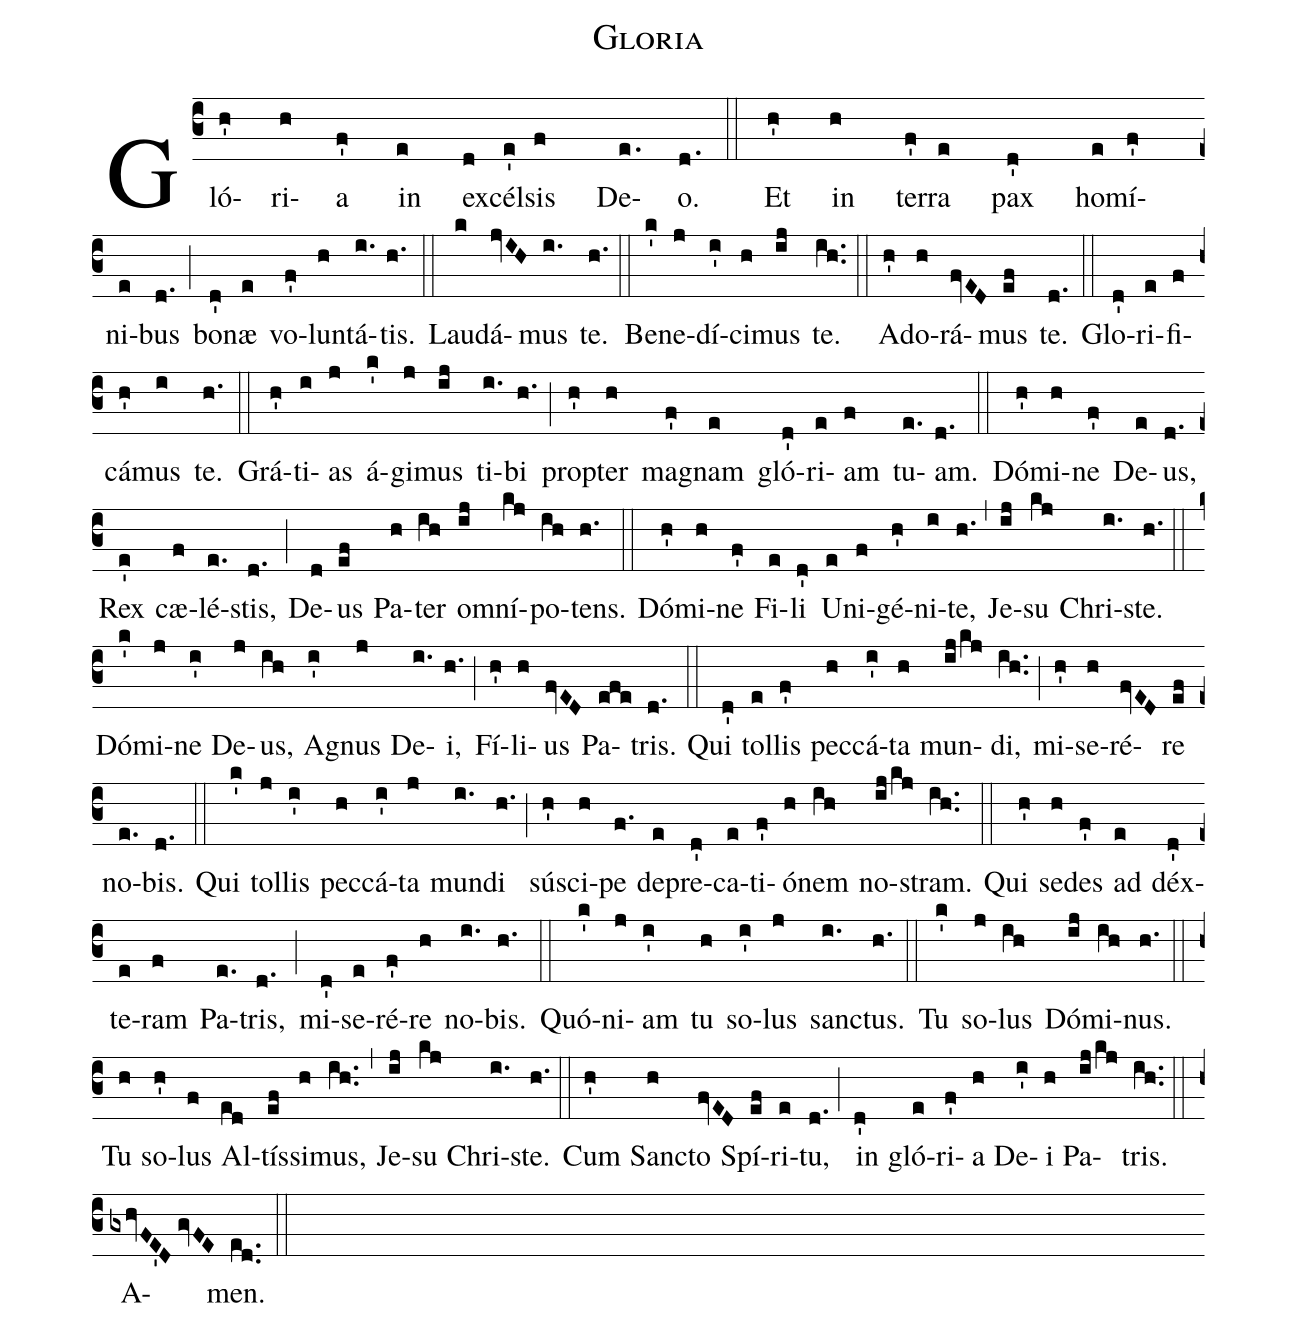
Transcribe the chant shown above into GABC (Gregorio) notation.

name:Gloria;
%%
(c3)Gló(h')ri(h)a(f') in(e) ex(d)cél(e')sis(f) De(e.)o.(d.) (::)
Et(h') in(h) ter(f')ra(e) pax(d') ho(e)mí(f')(z)ni(e)bus(d.) (;)
bo(d')næ(e) vo(f')lun(h)tá(i.)tis.(h.) (::)
Lau(k)dá(jvIH)mus(i.) te.(h.) (::)
Be(k')ne(j)dí(i')ci(h)mus(ij) te.(ih..) (::)
A(h')do(h)rá(fvED)mus(ef) te.(d.) (::)
Glo(d')ri(e)fi(f)cá(h')mus(i) te.(h.) (::)

Grá(h')ti(i)as(j) á(k')gi(j)mus(ij) ti(i.)bi(h.) (;)
prop(h')ter(h) mag(f')nam(e) gló(d')ri(e)am(f) tu(e.)am.(d.) (::)
Dó(h')mi(h)ne(f') De(e)us,(d.) Rex(e') cæ(f)lé(e.)stis,(d.) (;)
De(d)us(ef) Pa(h)ter(ih) om(ij)ní(kj)po(ih)tens.(h.) (::)
Dó(h')mi(h)ne(f') Fi(e)li(d') U(e)ni(f)gé(h')ni(i)te,(h.) (,)
Je(ij)su(kj) Chri(i.)ste.(h.) (::)
Dó(k')mi(j)ne(i') De(j)us,(ih) A(i')gnus(j) De(i.)i,(h.) (;)
Fí(h')li(h)us(fvED) Pa(efe)tris.(d.) (::)

Qui(d') tol(e)lis(f') pec(h)cá(i')ta(h) mun(ij/kj)di,(ih..) (;)
mi(h')se(h)ré(fvED)re(ef) no(e.)bis.(d.) (::)
Qui(k') tol(j)lis(i') pec(h)cá(i')ta(j) mun(i.)di(h.) (;)
sú(h')sci(h)pe(f.) de(e)pre(d')ca(e)ti(f')ó(h)nem(ih) no(ij/kj)stram.(ih..) (::)
Qui(h') se(h)des(f') ad(e) déx(d')te(e)ram(f) Pa(e.)tris,(d.) (;)
mi(d')se(e)ré(f')re(h) no(i.)bis.(h.) (::)
Quó(k')ni(j)am(i') tu(h) so(i')lus(j) san(i.)ctus.(h.) (::)
Tu(k') so(j)lus(ih) Dó(ij)mi(ih)nus.(h.) (::)
Tu(h) so(h')lus(f) Al(ed)tís(ef)si(h)mus,(ih..) (,)
Je(ij)su(kj) Chri(i.)ste.(h.) (::)

Cum(h') San(h)cto(fvED) Spí(ef)ri(e)tu,(d.) (;)
in(d') gló(e)ri(f')a(h) De(i')i(h) Pa(ij/kj)tris.(ih..) (::) (Z)
A(gxhvFE'D//gvFE)men.(ed..) (::) (Z)
